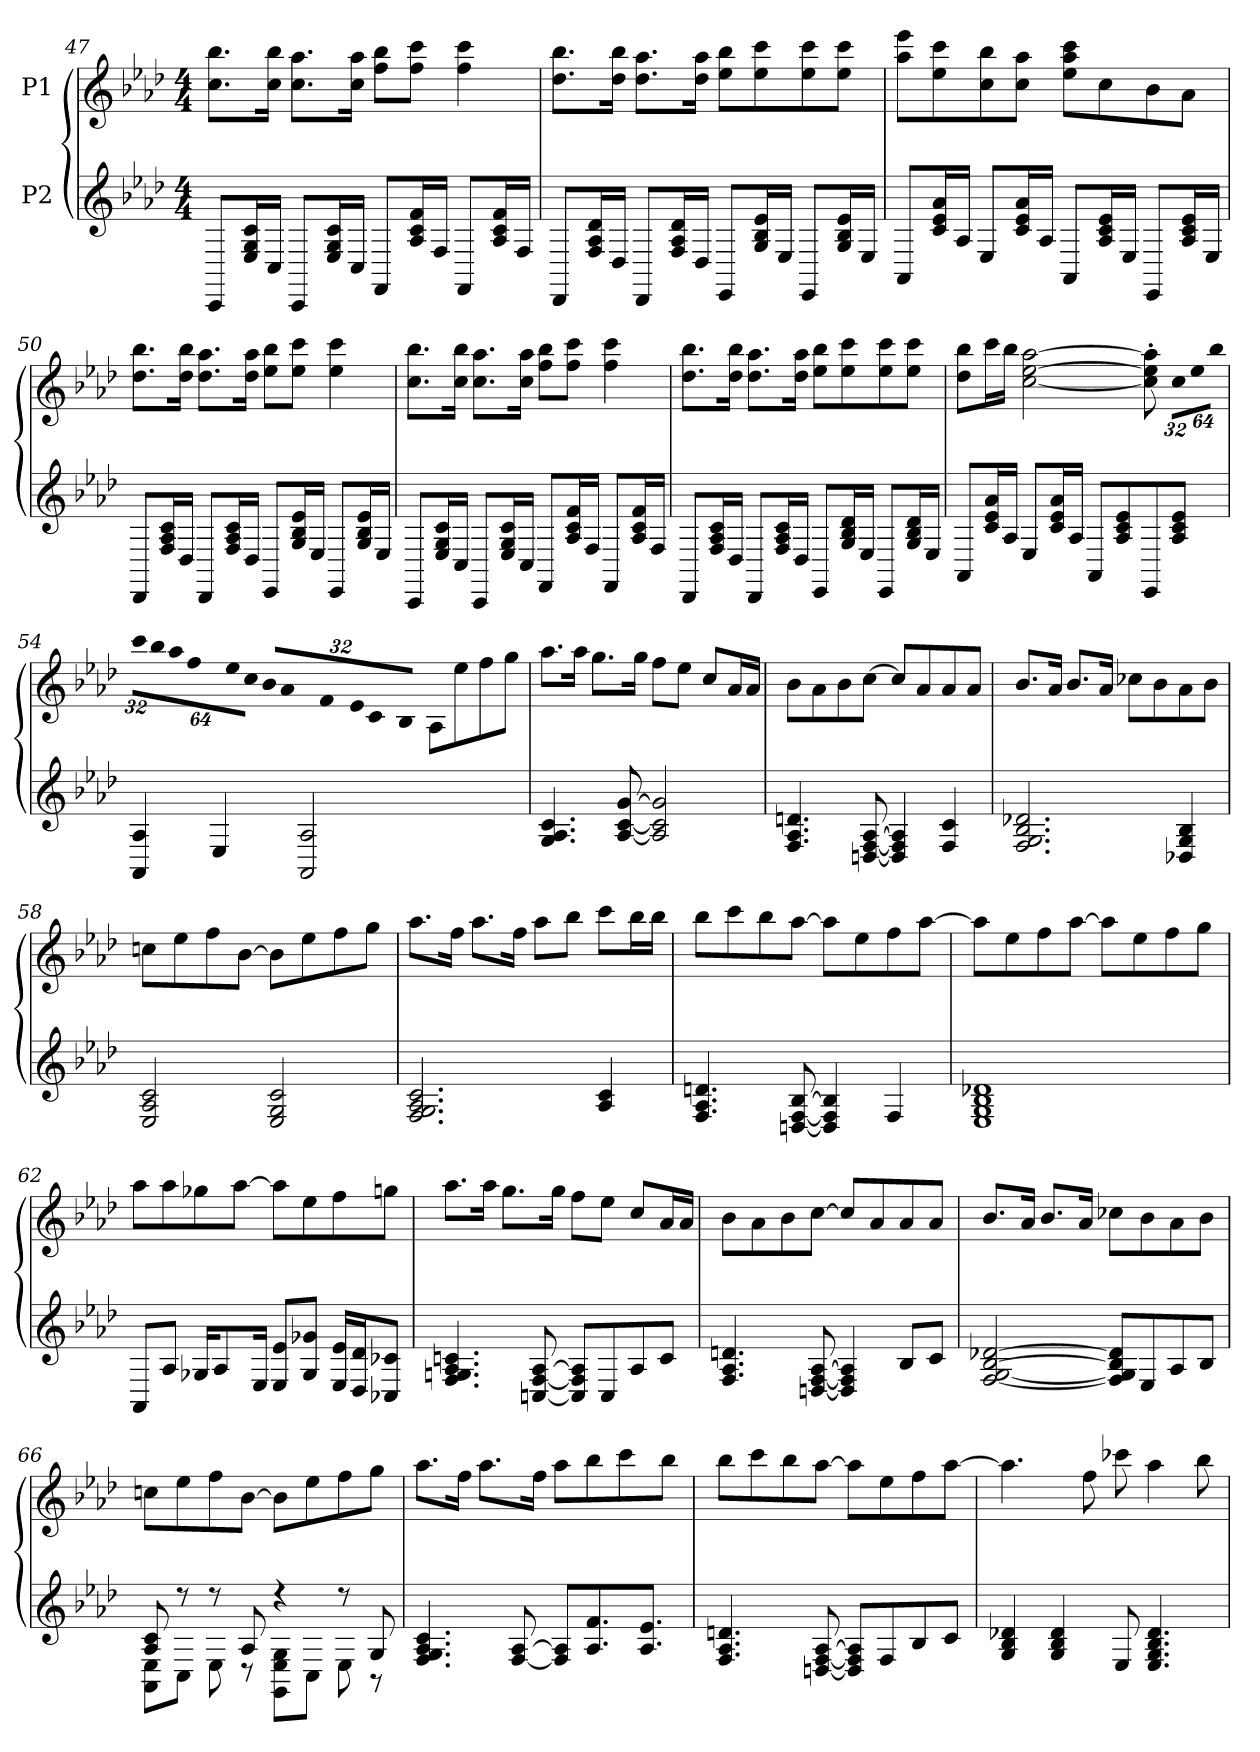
**kern	**kern
*part2	*part1
*staff2	*staff1
*I"P2	*I"P1
*clefG2	*clefG2
*k[b-e-a-d-]	*k[b-e-a-d-]
*A-:	*A-:
*M4/4	*M4/4
=47	=47
8CCi/L	8.cci\ 8.bb-iL
16E-i/ 16Gi 16ciL	.
16Ci/JJ	16cci\ 16bb-iJk
8CCi/L	8.cci\ 8.aa-iL
16E-i/ 16Gi 16ciL	.
16Ci/JJ	16cci\ 16aa-iJk
8FFi/L	8ffi\ 8bb-iL
16A-i/ 16ci 16fiL	8ffi\ 8ccciJ
16Fi/JJ	.
8FFi/L	4ffi\ 4ccci
16A-i/ 16ci 16fiL	.
16Fi/JJ	.
=48	=48
8DD-i/L	8.dd-i\ 8.bb-iL
16Fi/ 16A-i 16d-iL	.
16D-i/JJ	16dd-i\ 16bb-iJk
8DD-i/L	8.dd-i\ 8.aa-iL
16Fi/ 16A-i 16d-iL	.
16D-i/JJ	16dd-i\ 16aa-iJk
8EE-i/L	8ee-i\ 8bb-iL
16Gi/ 16B-i 16e-iL	8ee-i\ 8ccci
16E-i/JJ	.
8EE-i/L	8ee-i\ 8ccci
16Gi/ 16B-i 16e-iL	8ee-i\ 8ccciJ
16E-i/JJ	.
!!LO:LB:g=z
=49	=49
8AA-i/L	8aa-i\ 8eee-iL
16ci/ 16e-i 16a-iL	8ee-i\ 8ccci
16A-i/JJ	.
8E-i/L	8cci\ 8bb-i
16ci/ 16e-i 16a-iL	8cci\ 8aa-iJ
16A-i/JJ	.
8AA-i/L	8ee-i\ 8aa-i 8ccciL
16A-i/ 16ci 16e-iL	8cci\
16E-i/JJ	.
8EE-i/L	8b-i\
16A-i/ 16ci 16e-iL	8a-i\J
16E-i/JJ	.
=50	=50
8DD-i/L	8.dd-i\ 8.bb-iL
16Fi/ 16A-i 16ciL	.
16D-i/JJ	16dd-i\ 16bb-iJk
8DD-i/L	8.dd-i\ 8.aa-iL
16Fi/ 16A-i 16ciL	.
16D-i/JJ	16dd-i\ 16aa-iJk
8EE-i/L	8ee-i\ 8bb-iL
16Gi/ 16B-i 16e-iL	8ee-i\ 8ccciJ
16E-i/JJ	.
8EE-i/L	4ee-i\ 4ccci
16Gi/ 16B-i 16e-iL	.
16E-i/JJ	.
=51	=51
8CCi/L	8.cci\ 8.bb-iL
16E-i/ 16Gi 16ciL	.
16Ci/JJ	16cci\ 16bb-iJk
8CCi/L	8.cci\ 8.aa-iL
16E-i/ 16Gi 16ciL	.
16Ci/JJ	16cci\ 16aa-iJk
8FFi/L	8ffi\ 8bb-iL
16A-i/ 16ci 16fiL	8ffi\ 8ccciJ
16Fi/JJ	.
8FFi/L	4ffi\ 4ccci
16A-i/ 16ci 16fiL	.
16Fi/JJ	.
!!LO:LB:g=z
=52	=52
8DD-i/L	8.dd-i\ 8.bb-iL
16Fi/ 16A-i 16ciL	.
16D-i/JJ	16dd-i\ 16bb-iJk
8DD-i/L	8.dd-i\ 8.aa-iL
16Fi/ 16A-i 16ciL	.
16D-i/JJ	16dd-i\ 16aa-iJk
8EE-i/L	8ee-i\ 8bb-iL
16Gi/ 16B-i 16d-iL	8ee-i\ 8ccci
16E-i/JJ	.
8EE-i/L	8ee-i\ 8ccci
16Gi/ 16B-i 16d-iL	8ee-i\ 8ccciJ
16E-i/JJ	.
=53	=53
8AA-i/L	8dd-i\ 8bb-iL
16ci/ 16e-i 16a-iL	16ccci\L
16A-i/JJ	16bb-i\JJ
8E-i/L	[<2cci\ [>2ee-i [>2aa-i
16ci/ 16e-i 16a-iL	.
16A-i/JJ	.
8AA-i/L	.
8A-i/ 8ci 8e-i	.
8EE-i/	8cci\]' 8ee-i]' 8aa-i]'
*	*Xbrackettup
!	!LO:N:vis=16
8A-i/ 8ci 8e-iJ	512%21cci\LL
!	!LO:N:vis=16
.	1024%43ee-i\
!	!LO:N:vis=16
.	1024%43bb-i\JJ
=54	=54
!	!LO:N:vis=16
4AA-i/ 4A-i	512%21ccci\LL
!	!LO:N:vis=16
.	1024%43bb-i\
!	!LO:N:vis=16
.	1024%43aa-i\
!	!LO:N:vis=16
.	512%21ffi\
!	!LO:N:vis=16
.	1024%43ee-i\
!	!LO:N:vis=16
.	1024%43cci\JJ
!	!LO:N:vis=16
4E-i/	512%21b-i/LL
!	!LO:N:vis=16
.	1024%43a-i/
!	!LO:N:vis=16
.	1024%43fi/
!	!LO:N:vis=16
.	512%21e-i/
!	!LO:N:vis=16
.	1024%43ci/
!	!LO:N:vis=16
.	1024%43B-i/JJ
2AA-i/ 2A-i	8A-i\L
.	8ee-i\
.	8ffi\
.	8ggi\J
!!LO:PB:g=z
=55	=55
4.Gi/ 4.A-i 4.ci	8.aa-i\L
.	16aa-i\Jk
.	8.ggi\L
[<8A-i/ [<8ci [>8gi	.
.	16ggi\Jk
2A-i/] 2ci] 2gi]	8ffi\L
.	8ee-i\J
.	8cci/L
.	16a-i/L
.	16a-i/JJ
=56	=56
4.Fi/ 4.A-i 4.dni	8b-i\L
.	8a-i\
.	8b-i\
[<8Dni/ [<8Fi [>8A-i	[>8cci\J
4Di/] 4Fi] 4A-i]	8cci/L]
.	8a-i/
4Fi/ 4ci	8a-i/
.	8a-i/J
=57	=57
2.Fi/ 2.Gi 2.B-i 2.d-Xi	8.b-i/L
.	16a-i/Jk
.	8.b-i/L
.	16a-i/Jk
.	8cc-Xi\L
.	8b-i\
4D-Xi/ 4Gi 4B-i	8a-i\
.	8b-i\J
=58	=58
2E-i/ 2A-i 2ci	8ccni\L
.	8ee-i\
.	8ffi\
.	[>8b-i\J
2E-i/ 2Gi 2ci	8b-i\L]
.	8ee-i\
.	8ffi\
.	8ggi\J
!!LO:LB:g=z
=59	=59
2.Fi/ 2.Gi 2.A-i 2.ci	8.aa-i\L
.	16ffi\Jk
.	8.aa-i\L
.	16ffi\Jk
.	8aa-i\L
.	8bb-i\J
4A-i/ 4ci	8ccci\L
.	16bb-i\L
.	16bb-i\JJ
=60	=60
4.Fi/ 4.A-i 4.dni	8bb-i\L
.	8ccci\
.	8bb-i\
[<8Dni/ [<8Fi [>8B-i	[>8aa-i\J
4Di/] 4Fi] 4B-i]	8aa-i\L]
.	8ee-i\
4Fi/	8ffi\
.	[>8aa-i\J
=61	=61
1E-i 1Gi 1B-i 1d-Xi	8aa-i\L]
.	8ee-i\
.	8ffi\
.	[>8aa-i\J
.	8aa-i\L]
.	8ee-i\
.	8ffi\
.	8ggi\J
=62	=62
8AA-i/L	8aa-i\L
8A-i/J	8aa-i\
16G-Xi/KL	8gg-Xi\
8A-i/	.
.	[>8aa-i\J
16E-i/Jk	.
8E-i/ 8e-iL	8aa-i\L]
8G-i/ 8g-XiJ	8ee-i\
16E-i/ 16e-iLL	8ffi\
16D-i/ 16d-iJ	.
8C-Xi/ 8c-XiJ	8ggni\J
!!LO:LB:g=z
=63	=63
4.Fi/ 4.Gni 4.A-i 4.cni	8.aa-i\L
.	16aa-i\Jk
.	8.ggi\L
[<8Cni/ [<8Fi [>8A-i	.
.	16ggi\Jk
8Ci/] 8Fi] 8A-i]L	8ffi\L
8Ci/	8ee-i\J
8A-i/	8cci/L
8ci/J	16a-i/L
.	16a-i/JJ
=64	=64
4.Fi/ 4.A-i 4.dni	8b-i\L
.	8a-i\
.	8b-i\
[<8Dni/ [<8Fi [>8A-i	[>8cci\J
4Di/] 4Fi] 4A-i]	8cci/L]
.	8a-i/
8B-i/L	8a-i/
8ci/J	8a-i/J
=65	=65
[<2Fi/ [>2Gi [>2B-i [>2d-Xi	8.b-i/L
.	16a-i/Jk
.	8.b-i/L
.	16a-i/Jk
8Fi/] 8Gi] 8B-i] 8d-i]L	8cc-Xi\L
8E-i/	8b-i\
8A-i/	8a-i\
8B-i/J	8b-i\J
=66	=66
*^	*
8A-i/ 8ci	8AA-i\ 8E-iL	8ccni\L
8r	8Ci\J	8ee-i\
8r	8E-i\	8ffi\
8A-i/	8r	[>8b-i\J
4r	8GGi\ 8E-i 8GiL	8b-i\L]
.	8Ci\J	8ee-i\
8r	8E-i\	8ffi\
8Gi/	8r	8ggi\J
*v	*v	*
!!LO:LB:g=z
=67	=67
4.Fi/ 4.Gi 4.A-i 4.ci	8.aa-i\L
.	16ffi\Jk
.	8.aa-i\L
[<8Fi/ [>8A-i	.
.	16ffi\Jk
8Fi/] 8A-i]L	8aa-i\L
8.A-i/ 8.fi	8bb-i\
.	8ccci\
8.A-i/ 8.e-iJ	.
.	8bb-i\J
=68	=68
4.Fi/ 4.A-i 4.dni	8bb-i\L
.	8ccci\
.	8bb-i\
[<8Dni/ [<8Fi [>8A-i	[>8aa-i\J
8Di/] 8Fi] 8A-i]L	8aa-i\L]
8Fi/	8ee-i\
8B-i/	8ffi\
8ci/J	[>8aa-i\J
=69	=69
4Gi/ 4B-i 4d-Xi	4.aa-i\]
4Gi/ 4B-i 4d-i	.
.	8ffi\
8E-i/	8ccc-Xi\
4.E-i/ 4.Gi 4.B-i 4.d-i	4aa-i\
.	8bb-i\
=	=
*-	*-
